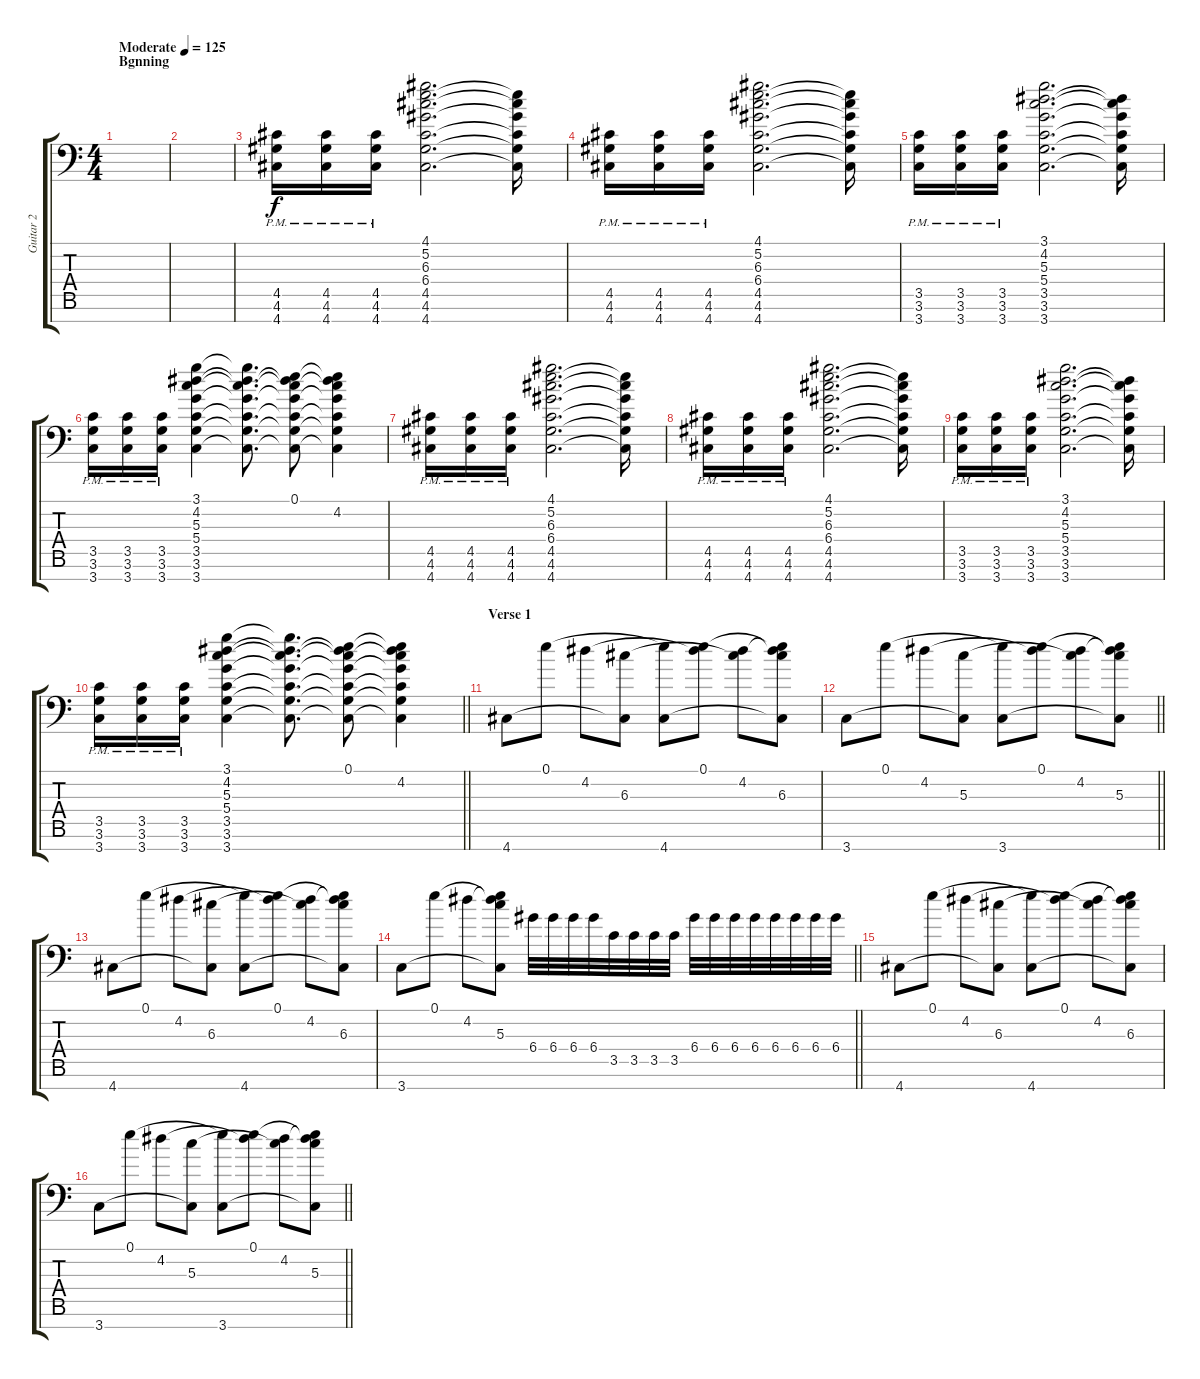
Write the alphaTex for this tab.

\track ("Guitar 2" "Guitar 2") {instrument distortionguitar}
\staff {score tabs}
\tuning (E4 B3 G3 D3 A2 E2 A1) {hide}
\ts (4 4)
\section ("" "Bgnning")
\tempo (125 "Moderate")
\clef f4
\ks c
|
|
(4.5{pm} 4.6{pm} 4.7{pm}).16 (4.5{pm} 4.6{pm} 4.7{pm}).16 (4.5{pm} 4.6{pm} 4.7{pm}).16 (4.1 5.2 6.3 6.4 4.5 4.6 4.7).2{d} (5.2{t} 6.3{t} 6.4{t} 4.5{t} 4.6{t} 4.7{t}).16 |
(4.5{pm} 4.6{pm} 4.7{pm}).16 (4.5{pm} 4.6{pm} 4.7{pm}).16 (4.5{pm} 4.6{pm} 4.7{pm}).16 (4.1 5.2 6.3 6.4 4.5 4.6 4.7).2{d} (5.2{t} 6.3{t} 6.4{t} 4.5{t} 4.6{t} 4.7{t}).16 |
(3.5{pm} 3.6{pm} 3.7{pm}).16 (3.5{pm} 3.6{pm} 3.7{pm}).16 (3.5{pm} 3.6{pm} 3.7{pm}).16 (3.1 4.2 5.3 5.4 3.5 3.6 3.7).2{d} (4.2{t} 5.3{t} 5.4{t} 3.5{t} 3.6{t} 3.7{t}).16 |
(3.5{pm} 3.6{pm} 3.7{pm}).16 (3.5{pm} 3.6{pm} 3.7{pm}).16 (3.5{pm} 3.6{pm} 3.7{pm}).16 (3.1 4.2 5.3 5.4 3.5 3.6 3.7).4 (3.1{t} 4.2{t} 5.3{t} 5.4{t} 3.5{t} 3.6{t} 3.7{t}).8{d} (0.1 4.2{t} 5.3{t} 5.4{t} 3.5{t} 3.6{t} 3.7{t}).8 (0.1{t} 4.2 5.3{t} 5.4{t} 3.5{t} 3.6{t} 3.7{t}).4 |
(4.5{pm} 4.6{pm} 4.7{pm}).16 (4.5{pm} 4.6{pm} 4.7{pm}).16 (4.5{pm} 4.6{pm} 4.7{pm}).16 (4.1 5.2 6.3 6.4 4.5 4.6 4.7).2{d} (5.2{t} 6.3{t} 6.4{t} 4.5{t} 4.6{t} 4.7{t}).16 |
(4.5{pm} 4.6{pm} 4.7{pm}).16 (4.5{pm} 4.6{pm} 4.7{pm}).16 (4.5{pm} 4.6{pm} 4.7{pm}).16 (4.1 5.2 6.3 6.4 4.5 4.6 4.7).2{d} (5.2{t} 6.3{t} 6.4{t} 4.5{t} 4.6{t} 4.7{t}).16 |
(3.5{pm} 3.6{pm} 3.7{pm}).16 (3.5{pm} 3.6{pm} 3.7{pm}).16 (3.5{pm} 3.6{pm} 3.7{pm}).16 (3.1 4.2 5.3 5.4 3.5 3.6 3.7).2{d} (4.2{t} 5.3{t} 5.4{t} 3.5{t} 3.6{t} 3.7{t}).16 |
\barLineRight lightlight
(3.5{pm} 3.6{pm} 3.7{pm}).16 (3.5{pm} 3.6{pm} 3.7{pm}).16 (3.5{pm} 3.6{pm} 3.7{pm}).16 (3.1 4.2 5.3 5.4 3.5 3.6 3.7).4 (3.1{t} 4.2{t} 5.3{t} 5.4{t} 3.5{t} 3.6{t} 3.7{t}).8{d} (0.1 4.2{t} 5.3{t} 5.4{t} 3.5{t} 3.6{t} 3.7{t}).8 (0.1{t} 4.2 5.3{t} 5.4{t} 3.5{t} 3.6{t} 3.7{t}).4 |
\section ("" "Verse 1")
4.7.8 0.1.8 4.2.8 (6.3 4.7{t}).8 (0.1{t} 4.7).8 (0.1 4.2{t}).8 (4.2 6.3{t}).8 (0.1{t} 4.2{t} 6.3 4.7{t}).8 |
\barLineRight lightlight
3.7.8 0.1.8 4.2.8 (5.3 3.7{t}).8 (0.1{t} 3.7).8 (0.1 4.2{t}).8 (4.2 5.3{t}).8 (0.1{t} 4.2{t} 5.3 3.7{t}).8 |
4.7.8 0.1.8 4.2.8 (6.3 4.7{t}).8 (0.1{t} 4.7).8 (0.1 4.2{t}).8 (4.2 6.3{t}).8 (0.1{t} 4.2{t} 6.3 4.7{t}).8 |
\barLineRight lightlight
3.7.8 0.1.8 4.2.8 (0.1{t} 4.2{t} 5.3 3.7{t}).8 6.4.32 6.4.32 6.4.32 6.4.32 3.5.32 3.5.32 3.5.32 3.5.32 6.4.32 6.4.32 6.4.32 6.4.32 6.4.32 6.4.32 6.4.32 6.4.32 |
4.7.8 0.1.8 4.2.8 (6.3 4.7{t}).8 (0.1{t} 4.7).8 (0.1 4.2{t}).8 (4.2 6.3{t}).8 (0.1{t} 4.2{t} 6.3 4.7{t}).8 |
\barLineRight lightlight
3.7.8 0.1.8 4.2.8 (5.3 3.7{t}).8 (0.1{t} 3.7).8 (0.1 4.2{t}).8 (4.2 5.3{t}).8 (0.1{t} 4.2{t} 5.3 3.7{t}).8
